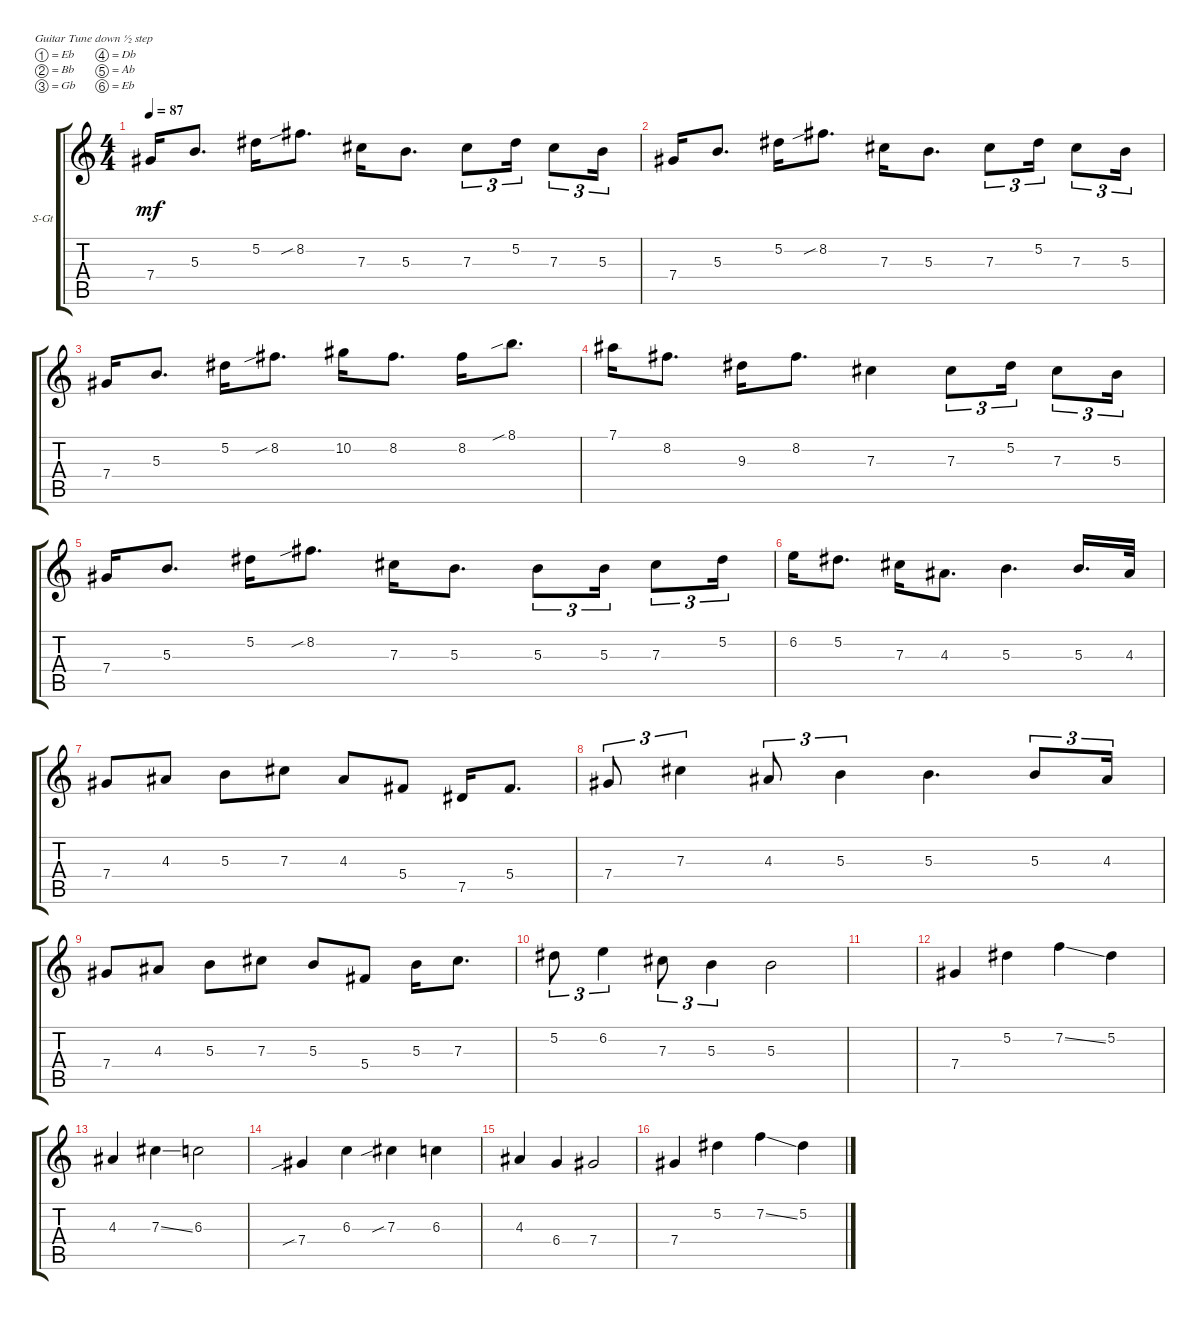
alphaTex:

\defaultSystemsLayout 4
\bracketExtendMode groupsimilarinstruments
\firstSystemTrackNameOrientation horizontal
\otherSystemsTrackNameOrientation horizontal
\track ("Melody" "S-Gt") {instrument acousticguitarsteel}
\staff {score tabs}
\tuning (Eb4 Bb3 Gb3 Db3 Ab2 Eb2)
\ts (4 4)
\tempo 87
\clef g2
\scale
0.333333
\ks c
7.4.16{dy mf} 5.3.8{d} 5.2.16 8.2{sib}.8{d} 7.3.16 5.3.8{d} 7.3.8{tu (3 2)} 5.2.16{tu (3 2)} 7.3.8{tu (3 2)} 5.3.16{tu (3 2)} |
\scale
0.333333 7.4.16 5.3.8{d} 5.2.16 8.2{sib}.8{d} 7.3.16 5.3.8{d} 7.3.8{tu (3 2)} 5.2.16{tu (3 2)} 7.3.8{tu (3 2)} 5.3.16{tu (3 2)} |
\scale
0.333333 7.4.16 5.3.8{d} 5.2.16 8.2{sib}.8{d} 10.2.16 8.2.8{d} 8.2.16 8.1{sib}.8{d} |
\scale
0.333333 7.1.16 8.2.8{d} 9.3.16 8.2.8{d} 7.3.4 7.3.8{tu (3 2)} 5.2.16{tu (3 2)} 7.3.8{tu (3 2)} 5.3.16{tu (3 2)} |
\scale
0.333333 7.4.16 5.3.8{d} 5.2.16 8.2{sib}.8{d} 7.3.16 5.3.8{d} 5.3.8{tu (3 2)} 5.3.16{tu (3 2)} 7.3.8{tu (3 2)} 5.2.16{tu (3 2)} |
\scale
0.333333 6.2.16 5.2.8{d} 7.3.16 4.3.8{d} 5.3.4{d} 5.3.16{d} 4.3.32 |
\scale
0.333333 7.4.8 4.3.8 5.3.8 7.3.8 4.3.8 5.4.8 7.5.16 5.4.8{d} |
\scale
0.333333 7.4.8{tu (3 2)} 7.3.4{tu (3 2)} 4.3.8{tu (3 2)} 5.3.4{tu (3 2)} 5.3.4{d} 5.3.8{tu (3 2)} 4.3.16{tu (3 2)} |
\scale
0.333333 7.4.8 4.3.8 5.3.8 7.3.8 5.3.8 5.4.8 5.3.16 7.3.8{d} |
\scale
0.333333 5.2.8{tu (3 2)} 6.2.4{tu (3 2)} 7.3.8{tu (3 2)} 5.3.4{tu (3 2)} 5.3.2 |
\scale
0.333333 |
\scale
0.333333 7.4.4 5.2.4 7.2{ss}.4 5.2.4 |
\scale
0.333333 4.3.4 7.3{ss}.4 6.3.2 |
\scale
0.333333 7.4{sib}.4 6.3.4 7.3{sib}.4 6.3.4 |
\scale
0.333333 4.3.4 6.4.4 7.4.2 |
\scale
0.333333 7.4.4 5.2.4 7.2{ss}.4 5.2.4
